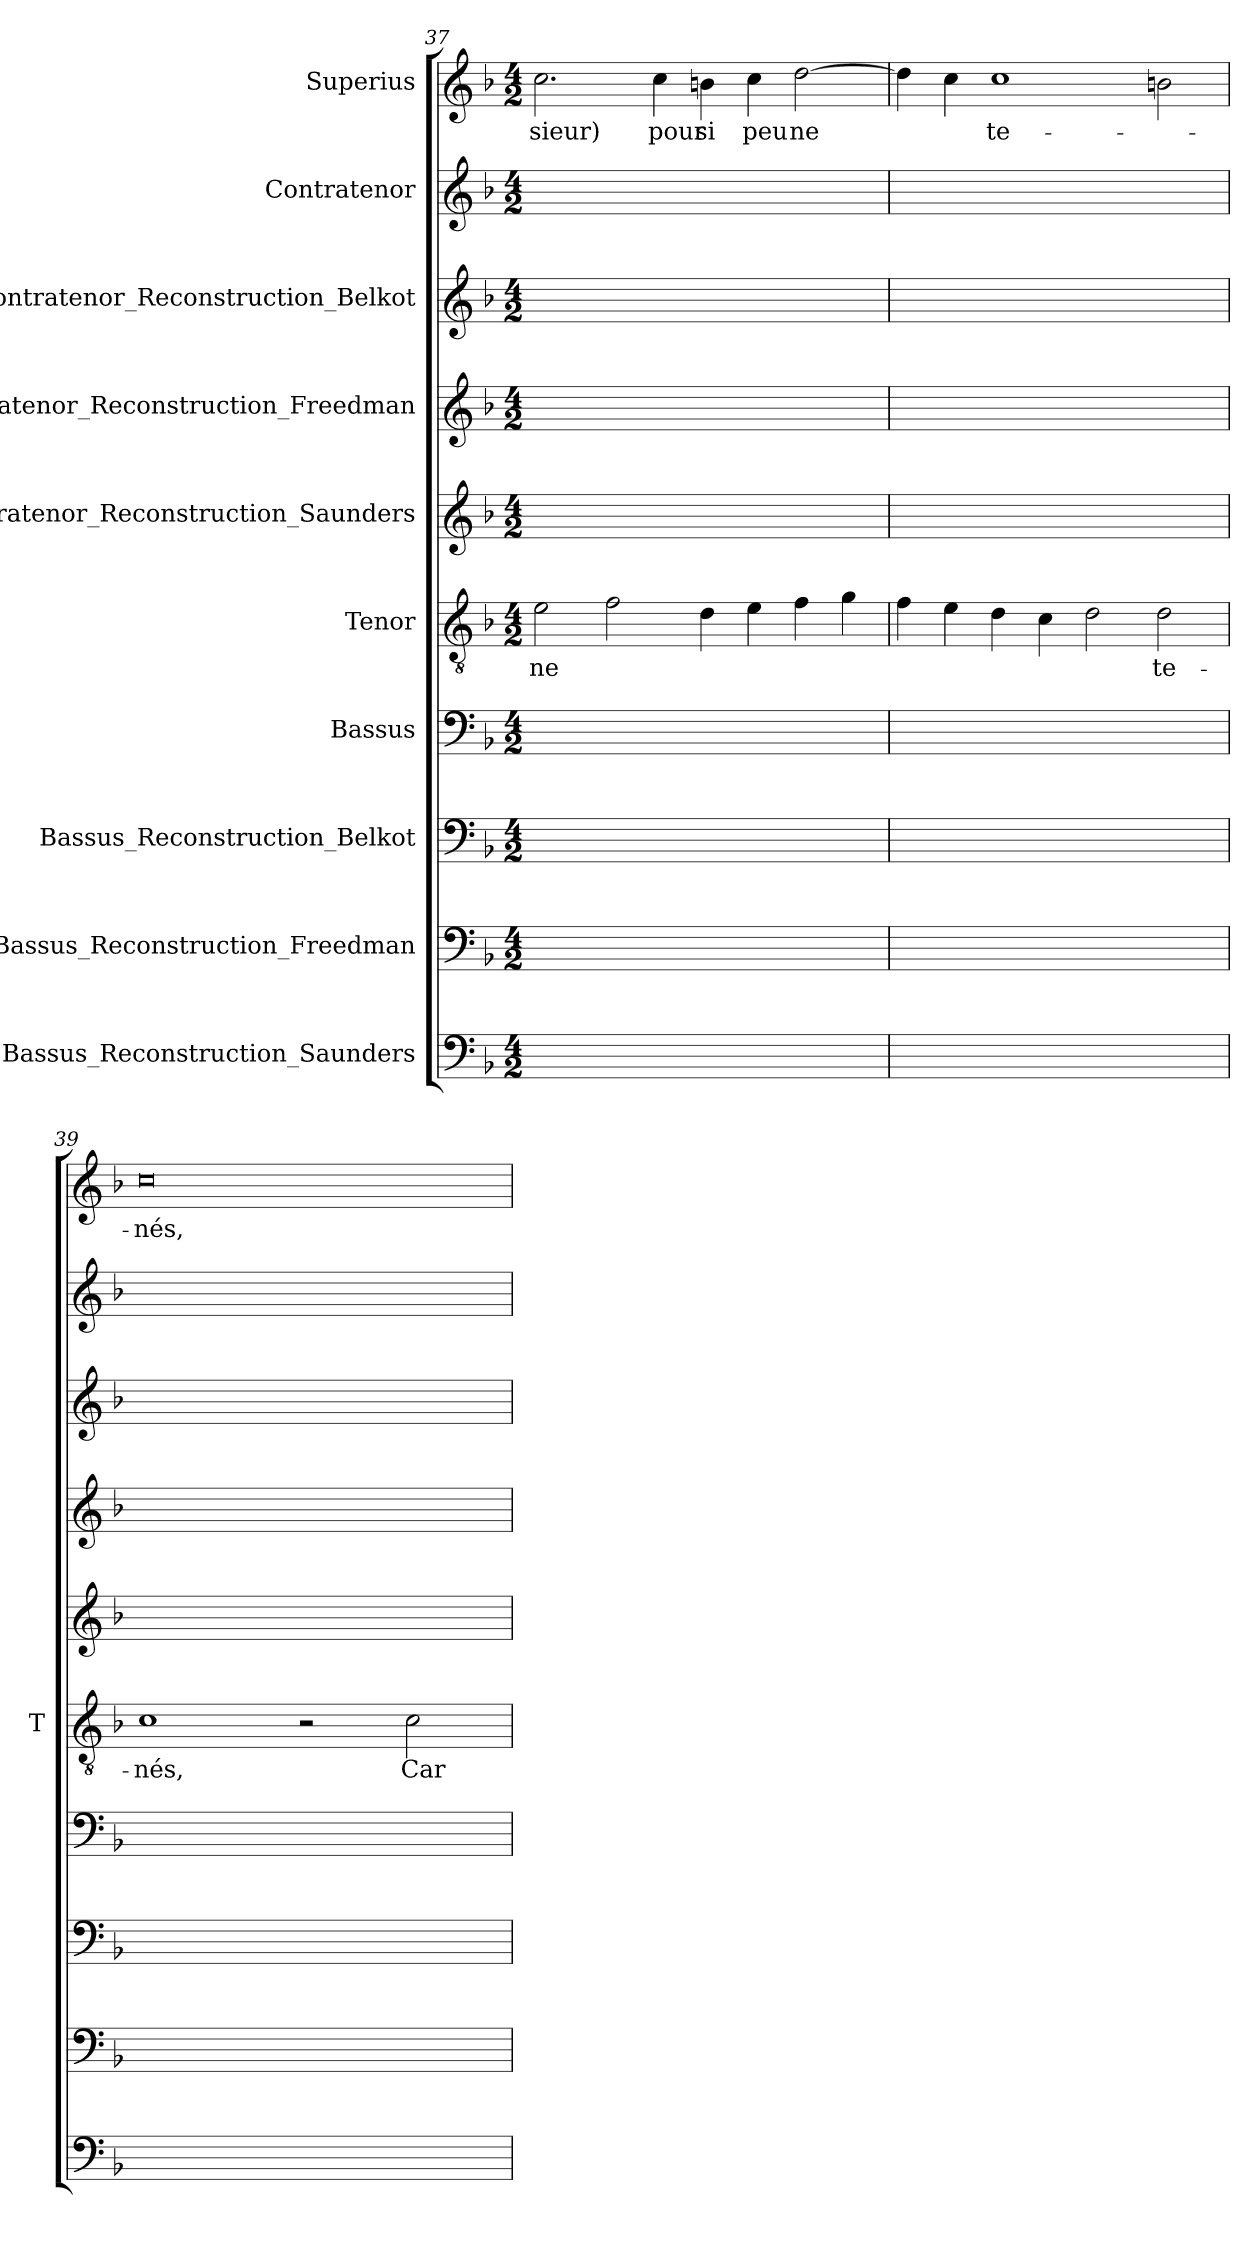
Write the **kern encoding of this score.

**kern	**kern	**kern	**kern	**kern	**text	**kern	**kern	**kern	**kern	**kern	**text
*part10	*part9	*part8	*part7	*part6	*part6	*part5	*part4	*part3	*part2	*part1	*part1
*staff10	*staff9	*staff8	*staff7	*staff6	*staff6	*staff5	*staff4	*staff3	*staff2	*staff1	*staff1
*I"Bassus_Reconstruction_Saunders	*I"Bassus_Reconstruction_Freedman	*I"Bassus_Reconstruction_Belkot	*I"Bassus	*I"Tenor	*	*I"Contratenor_Reconstruction_Saunders	*I"Contratenor_Reconstruction_Freedman	*I"Contratenor_Reconstruction_Belkot	*I"Contratenor	*I"Superius	*
*	*	*	*	*I'T	*	*	*	*	*	*	*
*clefF4	*clefF4	*clefF4	*clefF4	*clefGv2	*	*clefG2	*clefG2	*clefG2	*clefG2	*clefG2	*
*k[b-]	*k[b-]	*k[b-]	*k[b-]	*k[b-]	*	*k[b-]	*k[b-]	*k[b-]	*k[b-]	*k[b-]	*
*M4/2	*M4/2	*M4/2	*M4/2	*M4/2	*	*M4/2	*M4/2	*M4/2	*M4/2	*M4/2	*
=37	=37	=37	=37	=37	=37	=37	=37	=37	=37	=37	=37
0ryy	0ryy	0ryy	0ryy	2e	-ne	0ryy	0ryy	0ryy	0ryy	2.cc	-sieur)
.	.	.	.	2f	.	.	.	.	.	.	.
.	.	.	.	.	.	.	.	.	.	4cc	-pour
.	.	.	.	4d	.	.	.	.	.	4b	-si
.	.	.	.	4e	.	.	.	.	.	4cc	-peu
.	.	.	.	4f	.	.	.	.	.	[2dd	-ne
.	.	.	.	4g	.	.	.	.	.	.	.
=38	=38	=38	=38	=38	=38	=38	=38	=38	=38	=38	=38
0ryy	0ryy	0ryy	0ryy	4f	.	0ryy	0ryy	0ryy	0ryy	4dd]	.
.	.	.	.	4e	.	.	.	.	.	4cc	.
.	.	.	.	4d	.	.	.	.	.	1cc	te-
.	.	.	.	4c	.	.	.	.	.	.	.
.	.	.	.	2d	.	.	.	.	.	.	.
.	.	.	.	2d	te-	.	.	.	.	2bn	.
=39	=39	=39	=39	=39	=39	=39	=39	=39	=39	=39	=39
0ryy	0ryy	0ryy	0ryy	1c	-nés,	0ryy	0ryy	0ryy	0ryy	0cc	-nés,
.	.	.	.	2r	.	.	.	.	.	.	.
.	.	.	.	2c	-Car	.	.	.	.	.	.
=	=	=	=	=	=	=	=	=	=	=	=
*-	*-	*-	*-	*-	*-	*-	*-	*-	*-	*-	*-
